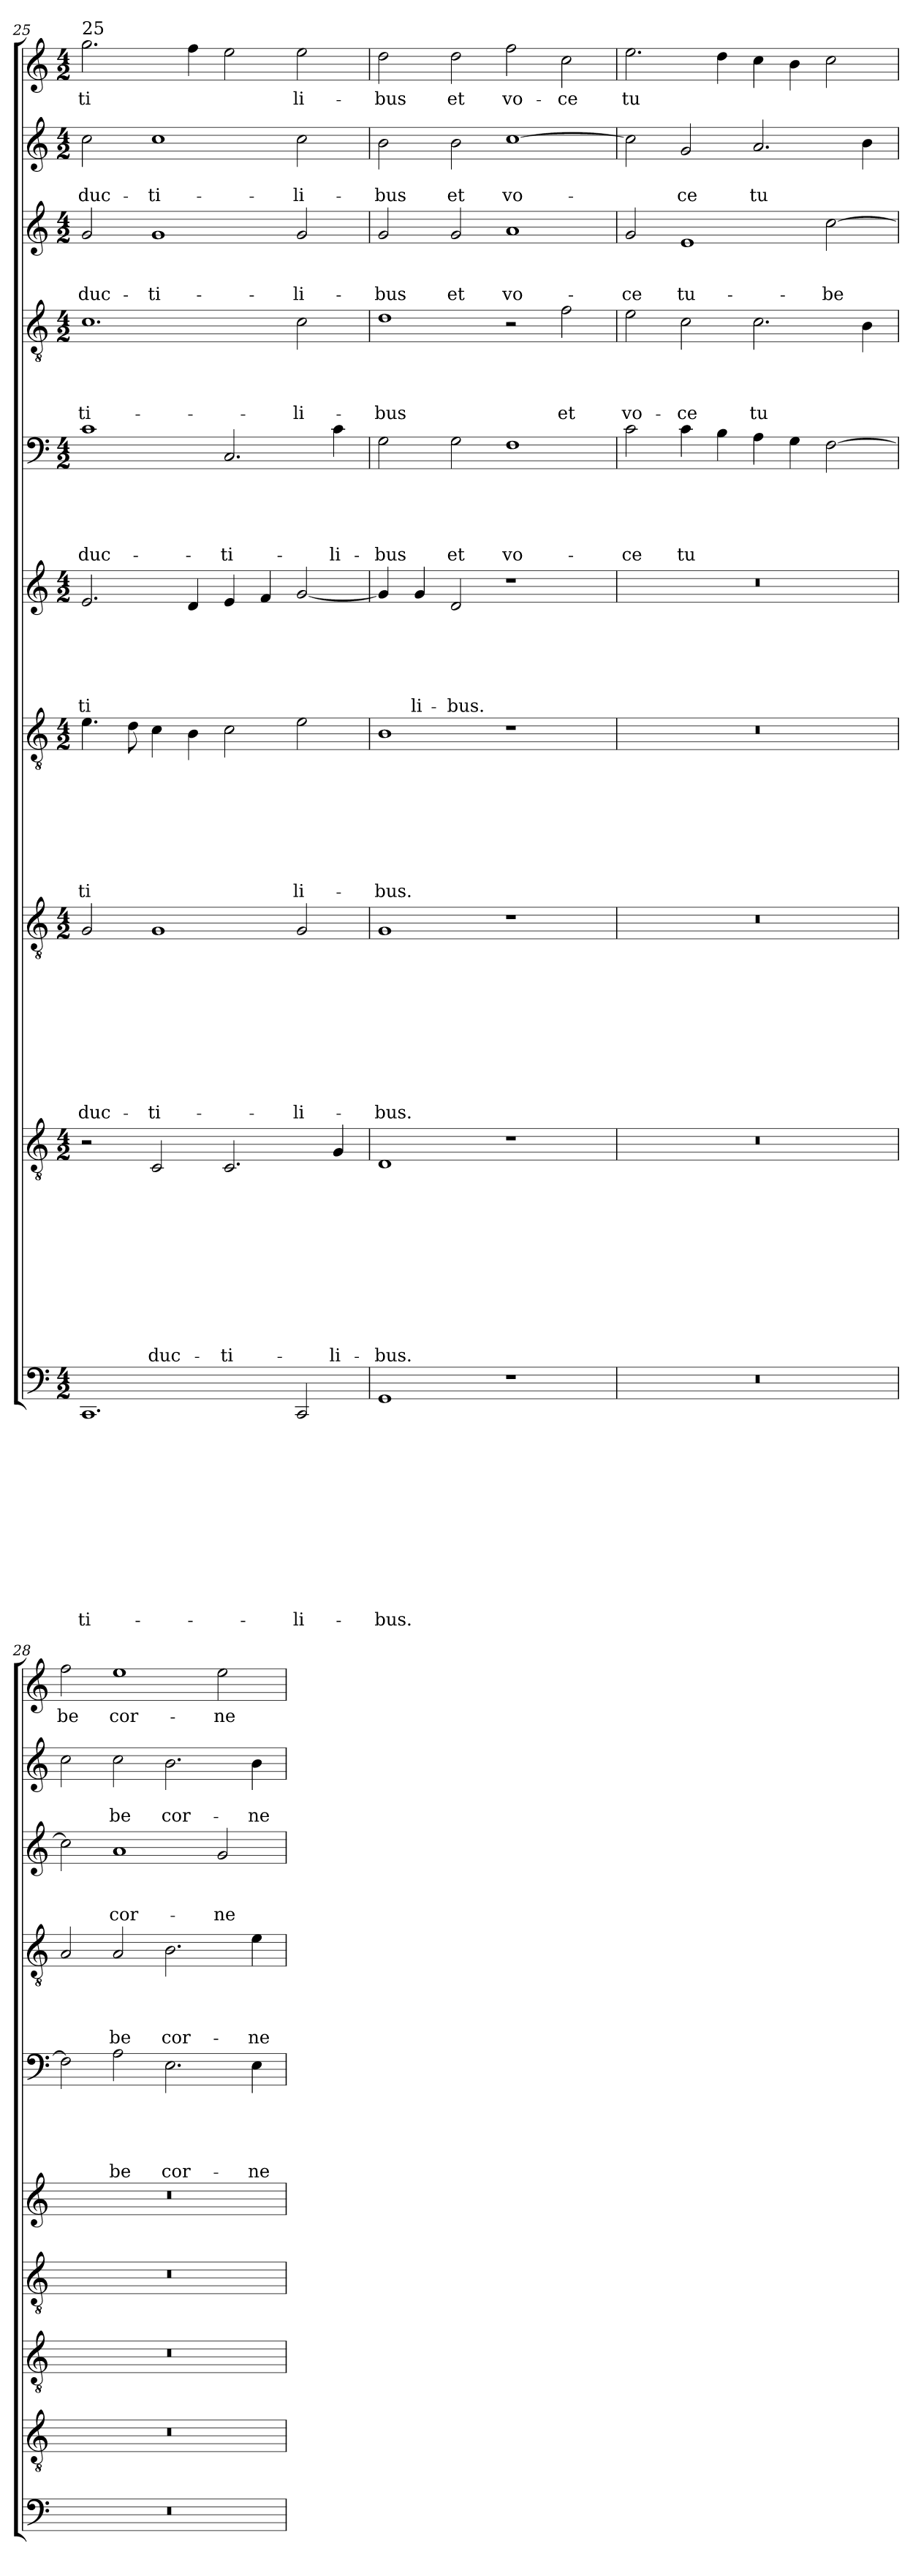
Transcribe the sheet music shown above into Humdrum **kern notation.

**kern	**text	**text	**text	**text	**text	**text	**text	**text	**text	**text	**text	**text	**kern	**text	**text	**text	**text	**text	**text	**text	**text	**text	**text	**text	**kern	**text	**text	**text	**text	**text	**text	**text	**text	**text	**text	**kern	**text	**text	**text	**text	**text	**text	**text	**text	**kern	**text	**text	**text	**text	**text	**text	**kern	**text	**text	**text	**text	**text	**kern	**text	**text	**text	**text	**kern	**text	**text	**text	**kern	**text	**text	**kern	**text
*part10	*part10	*part10	*part10	*part10	*part10	*part10	*part10	*part10	*part10	*part10	*part10	*part10	*part9	*part9	*part9	*part9	*part9	*part9	*part9	*part9	*part9	*part9	*part9	*part9	*part8	*part8	*part8	*part8	*part8	*part8	*part8	*part8	*part8	*part8	*part8	*part7	*part7	*part7	*part7	*part7	*part7	*part7	*part7	*part7	*part6	*part6	*part6	*part6	*part6	*part6	*part6	*part5	*part5	*part5	*part5	*part5	*part5	*part4	*part4	*part4	*part4	*part4	*part3	*part3	*part3	*part3	*part2	*part2	*part2	*part1	*part1
*staff10	*staff10	*staff10	*staff10	*staff10	*staff10	*staff10	*staff10	*staff10	*staff10	*staff10	*staff10	*staff10	*staff9	*staff9	*staff9	*staff9	*staff9	*staff9	*staff9	*staff9	*staff9	*staff9	*staff9	*staff9	*staff8	*staff8	*staff8	*staff8	*staff8	*staff8	*staff8	*staff8	*staff8	*staff8	*staff8	*staff7	*staff7	*staff7	*staff7	*staff7	*staff7	*staff7	*staff7	*staff7	*staff6	*staff6	*staff6	*staff6	*staff6	*staff6	*staff6	*staff5	*staff5	*staff5	*staff5	*staff5	*staff5	*staff4	*staff4	*staff4	*staff4	*staff4	*staff3	*staff3	*staff3	*staff3	*staff2	*staff2	*staff2	*staff1	*staff1
*clefF4	*	*	*	*	*	*	*	*	*	*	*	*	*clefGv2	*	*	*	*	*	*	*	*	*	*	*	*clefGv2	*	*	*	*	*	*	*	*	*	*	*clefGv2	*	*	*	*	*	*	*	*	*clefG2	*	*	*	*	*	*	*clefF4	*	*	*	*	*	*clefGv2	*	*	*	*	*clefG2	*	*	*	*clefG2	*	*	*clefG2	*
*k[]	*	*	*	*	*	*	*	*	*	*	*	*	*k[]	*	*	*	*	*	*	*	*	*	*	*	*k[]	*	*	*	*	*	*	*	*	*	*	*k[]	*	*	*	*	*	*	*	*	*k[]	*	*	*	*	*	*	*k[]	*	*	*	*	*	*k[]	*	*	*	*	*k[]	*	*	*	*k[]	*	*	*k[]	*
*C:	*	*	*	*	*	*	*	*	*	*	*	*	*C:	*	*	*	*	*	*	*	*	*	*	*	*C:	*	*	*	*	*	*	*	*	*	*	*C:	*	*	*	*	*	*	*	*	*C:	*	*	*	*	*	*	*C:	*	*	*	*	*	*C:	*	*	*	*	*C:	*	*	*	*C:	*	*	*C:	*
*M4/2	*	*	*	*	*	*	*	*	*	*	*	*	*M4/2	*	*	*	*	*	*	*	*	*	*	*	*M4/2	*	*	*	*	*	*	*	*	*	*	*M4/2	*	*	*	*	*	*	*	*	*M4/2	*	*	*	*	*	*	*M4/2	*	*	*	*	*	*M4/2	*	*	*	*	*M4/2	*	*	*	*M4/2	*	*	*M4/2	*
=25	=25	=25	=25	=25	=25	=25	=25	=25	=25	=25	=25	=25	=25	=25	=25	=25	=25	=25	=25	=25	=25	=25	=25	=25	=25	=25	=25	=25	=25	=25	=25	=25	=25	=25	=25	=25	=25	=25	=25	=25	=25	=25	=25	=25	=25	=25	=25	=25	=25	=25	=25	=25	=25	=25	=25	=25	=25	=25	=25	=25	=25	=25	=25	=25	=25	=25	=25	=25	=25	=25	=25
!	!	!	!	!	!	!	!	!	!	!	!	!	!	!	!	!	!	!	!	!	!	!	!	!	!	!	!	!	!	!	!	!	!	!	!	!	!	!	!	!	!	!	!	!	!	!	!	!	!	!	!	!	!	!	!	!	!	!	!	!	!	!	!	!	!	!	!	!	!	!LO:TX:a:t=25	!
!	!	!	!	!	!	!	!	!	!	!	!	!LO:LY:b	!	!	!	!	!	!	!	!	!	!	!	!	!	!	!	!	!	!	!	!	!	!	!LO:LY:b	!	!	!	!	!	!	!	!	!LO:LY:b	!	!	!	!	!	!	!LO:LY:b	!	!	!	!	!	!LO:LY:b	!	!	!	!	!LO:LY:b	!	!	!	!LO:LY:b	!	!	!LO:LY:b	!	!LO:LY:b
1.CC	.	.	.	.	.	.	.	.	.	.	.	-ti-	2r	.	.	.	.	.	.	.	.	.	.	.	2G/	.	.	.	.	.	.	.	.	.	duc-	4.e\	.	.	.	.	.	.	.	-ti	2.e/	.	.	.	.	.	-ti	1c	.	.	.	.	duc-	1.c	.	.	.	-ti-	2g/	.	.	duc-	2cc\	.	duc-	2.gg\	-ti
.	.	.	.	.	.	.	.	.	.	.	.	.	.	.	.	.	.	.	.	.	.	.	.	.	.	.	.	.	.	.	.	.	.	.	.	8d\	.	.	.	.	.	.	.	.	.	.	.	.	.	.	.	.	.	.	.	.	.	.	.	.	.	.	.	.	.	.	.	.	.	.	.
!	!	!	!	!	!	!	!	!	!	!	!	!	!	!	!	!	!	!	!	!	!	!	!	!LO:LY:b	!	!	!	!	!	!	!	!	!	!	!LO:LY:b	!	!	!	!	!	!	!	!	!LO:LY:b	!	!	!	!	!	!	!	!	!	!	!	!	!	!	!	!	!	!	!	!	!	!LO:LY:b	!	!	!LO:LY:b	!	!
.	.	.	.	.	.	.	.	.	.	.	.	.	2C/	.	.	.	.	.	.	.	.	.	.	duc-	1G	.	.	.	.	.	.	.	.	.	-ti-	4c\	.	.	.	.	.	.	.	­	.	.	.	.	.	.	.	.	.	.	.	.	.	.	.	.	.	.	1g	.	.	-ti-	1cc	.	-ti-	.	.
!	!	!	!	!	!	!	!	!	!	!	!	!	!	!	!	!	!	!	!	!	!	!	!	!	!	!	!	!	!	!	!	!	!	!	!	!	!	!	!	!	!	!	!	!	!	!	!	!	!	!	!LO:LY:b	!	!	!	!	!	!	!	!	!	!	!	!	!	!	!	!	!	!	!	!LO:LY:b
.	.	.	.	.	.	.	.	.	.	.	.	.	.	.	.	.	.	.	.	.	.	.	.	.	.	.	.	.	.	.	.	.	.	.	.	4B\	.	.	.	.	.	.	.	.	4d/	.	.	.	.	.	­	.	.	.	.	.	.	.	.	.	.	.	.	.	.	.	.	.	.	4ff\	­
!	!	!	!	!	!	!	!	!	!	!	!	!	!	!	!	!	!	!	!	!	!	!	!	!LO:LY:b	!	!	!	!	!	!	!	!	!	!	!	!	!	!	!	!	!	!	!	!LO:LY:b	!	!	!	!	!	!	!	!	!	!	!	!	!LO:LY:b	!	!	!	!	!	!	!	!	!	!	!	!	!	!LO:LY:b
.	.	.	.	.	.	.	.	.	.	.	.	.	2.C/	.	.	.	.	.	.	.	.	.	.	-ti-	.	.	.	.	.	.	.	.	.	.	.	2c\	.	.	.	.	.	.	.	­	4e/	.	.	.	.	.	.	2.C/	.	.	.	.	-ti-	.	.	.	.	.	.	.	.	.	.	.	.	2ee\	­
.	.	.	.	.	.	.	.	.	.	.	.	.	.	.	.	.	.	.	.	.	.	.	.	.	.	.	.	.	.	.	.	.	.	.	.	.	.	.	.	.	.	.	.	.	4f/	.	.	.	.	.	.	.	.	.	.	.	.	.	.	.	.	.	.	.	.	.	.	.	.	.	.
!	!	!	!	!	!	!	!	!	!	!	!	!LO:LY:b	!	!	!	!	!	!	!	!	!	!	!	!	!	!	!	!	!	!	!	!	!	!	!LO:LY:b	!	!	!	!	!	!	!	!	!LO:LY:b	!	!	!	!	!	!	!LO:LY:b	!	!	!	!	!	!	!	!	!	!	!LO:LY:b	!	!	!	!LO:LY:b	!	!	!LO:LY:b	!	!LO:LY:b
2CC/	.	.	.	.	.	.	.	.	.	.	.	-li-	.	.	.	.	.	.	.	.	.	.	.	.	2G/	.	.	.	.	.	.	.	.	.	-li-	2e\	.	.	.	.	.	.	.	li-	[2g/	.	.	.	.	.	­	.	.	.	.	.	.	2c\	.	.	.	-li-	2g/	.	.	-li-	2cc\	.	-li-	2ee\	li-
!	!	!	!	!	!	!	!	!	!	!	!	!	!	!	!	!	!	!	!	!	!	!	!	!LO:LY:b	!	!	!	!	!	!	!	!	!	!	!	!	!	!	!	!	!	!	!	!	!	!	!	!	!	!	!	!	!	!	!	!	!LO:LY:b	!	!	!	!	!	!	!	!	!	!	!	!	!	!
.	.	.	.	.	.	.	.	.	.	.	.	.	4G/	.	.	.	.	.	.	.	.	.	.	-li-	.	.	.	.	.	.	.	.	.	.	.	.	.	.	.	.	.	.	.	.	.	.	.	.	.	.	.	4c\	.	.	.	.	-li-	.	.	.	.	.	.	.	.	.	.	.	.	.	.
=26	=26	=26	=26	=26	=26	=26	=26	=26	=26	=26	=26	=26	=26	=26	=26	=26	=26	=26	=26	=26	=26	=26	=26	=26	=26	=26	=26	=26	=26	=26	=26	=26	=26	=26	=26	=26	=26	=26	=26	=26	=26	=26	=26	=26	=26	=26	=26	=26	=26	=26	=26	=26	=26	=26	=26	=26	=26	=26	=26	=26	=26	=26	=26	=26	=26	=26	=26	=26	=26	=26	=26
!	!	!	!	!	!	!	!	!	!	!	!	!LO:LY:b	!	!	!	!	!	!	!	!	!	!	!	!LO:LY:b	!	!	!	!	!	!	!	!	!	!	!LO:LY:b	!	!	!	!	!	!	!	!	!LO:LY:b	!	!	!	!	!	!	!	!	!	!	!	!	!LO:LY:b	!	!	!	!	!LO:LY:b	!	!	!	!LO:LY:b	!	!	!LO:LY:b	!	!LO:LY:b
1GG	.	.	.	.	.	.	.	.	.	.	.	-bus.	1D	.	.	.	.	.	.	.	.	.	.	-bus.	1G	.	.	.	.	.	.	.	.	.	-bus.	1B	.	.	.	.	.	.	.	-bus.	4g/]	.	.	.	.	.	.	2G\	.	.	.	.	-bus	1d	.	.	.	-bus	2g/	.	.	-bus	2b\	.	-bus	2dd\	-bus
!	!	!	!	!	!	!	!	!	!	!	!	!	!	!	!	!	!	!	!	!	!	!	!	!	!	!	!	!	!	!	!	!	!	!	!	!	!	!	!	!	!	!	!	!	!	!	!	!	!	!	!LO:LY:b	!	!	!	!	!	!	!	!	!	!	!	!	!	!	!	!	!	!	!	!
.	.	.	.	.	.	.	.	.	.	.	.	.	.	.	.	.	.	.	.	.	.	.	.	.	.	.	.	.	.	.	.	.	.	.	.	.	.	.	.	.	.	.	.	.	4g/	.	.	.	.	.	li-	.	.	.	.	.	.	.	.	.	.	.	.	.	.	.	.	.	.	.	.
!	!	!	!	!	!	!	!	!	!	!	!	!	!	!	!	!	!	!	!	!	!	!	!	!	!	!	!	!	!	!	!	!	!	!	!	!	!	!	!	!	!	!	!	!	!	!	!	!	!	!	!LO:LY:b	!	!	!	!	!	!LO:LY:b	!	!	!	!	!	!	!	!	!LO:LY:b	!	!	!LO:LY:b	!	!LO:LY:b
.	.	.	.	.	.	.	.	.	.	.	.	.	.	.	.	.	.	.	.	.	.	.	.	.	.	.	.	.	.	.	.	.	.	.	.	.	.	.	.	.	.	.	.	.	2d/	.	.	.	.	.	-bus.	2G\	.	.	.	.	et	.	.	.	.	.	2g/	.	.	et	2b\	.	et	2dd\	et
!	!	!	!	!	!	!	!	!	!	!	!	!	!	!	!	!	!	!	!	!	!	!	!	!	!	!	!	!	!	!	!	!	!	!	!	!	!	!	!	!	!	!	!	!	!	!	!	!	!	!	!	!	!	!	!	!	!LO:LY:b	!	!	!	!	!	!	!	!	!LO:LY:b	!	!	!LO:LY:b	!	!LO:LY:b
1r	.	.	.	.	.	.	.	.	.	.	.	.	1r	.	.	.	.	.	.	.	.	.	.	.	1r	.	.	.	.	.	.	.	.	.	.	1r	.	.	.	.	.	.	.	.	1r	.	.	.	.	.	.	1F	.	.	.	.	vo-	2r	.	.	.	.	1a	.	.	vo-	[1cc	.	vo-	2ff\	vo-
!	!	!	!	!	!	!	!	!	!	!	!	!	!	!	!	!	!	!	!	!	!	!	!	!	!	!	!	!	!	!	!	!	!	!	!	!	!	!	!	!	!	!	!	!	!	!	!	!	!	!	!	!	!	!	!	!	!	!	!	!	!	!LO:LY:b	!	!	!	!	!	!	!	!	!LO:LY:b
.	.	.	.	.	.	.	.	.	.	.	.	.	.	.	.	.	.	.	.	.	.	.	.	.	.	.	.	.	.	.	.	.	.	.	.	.	.	.	.	.	.	.	.	.	.	.	.	.	.	.	.	.	.	.	.	.	.	2f\	.	.	.	et	.	.	.	.	.	.	.	2cc\	-ce
!!LO:PB:g=z
=27	=27	=27	=27	=27	=27	=27	=27	=27	=27	=27	=27	=27	=27	=27	=27	=27	=27	=27	=27	=27	=27	=27	=27	=27	=27	=27	=27	=27	=27	=27	=27	=27	=27	=27	=27	=27	=27	=27	=27	=27	=27	=27	=27	=27	=27	=27	=27	=27	=27	=27	=27	=27	=27	=27	=27	=27	=27	=27	=27	=27	=27	=27	=27	=27	=27	=27	=27	=27	=27	=27	=27
!	!	!	!	!	!	!	!	!	!	!	!	!	!	!	!	!	!	!	!	!	!	!	!	!	!	!	!	!	!	!	!	!	!	!	!	!	!	!	!	!	!	!	!	!	!	!	!	!	!	!	!	!	!	!	!	!	!LO:LY:b	!	!	!	!	!LO:LY:b	!	!	!	!LO:LY:b	!	!	!LO:LY:b	!	!LO:LY:b
0r	.	.	.	.	.	.	.	.	.	.	.	.	0r	.	.	.	.	.	.	.	.	.	.	.	0r	.	.	.	.	.	.	.	.	.	.	0r	.	.	.	.	.	.	.	.	0r	.	.	.	.	.	.	2c\	.	.	.	.	-­ce	2e\	.	.	.	vo-	2g/	.	.	-­ce	2cc\]	.	-­	2.ee\	tu
!	!	!	!	!	!	!	!	!	!	!	!	!	!	!	!	!	!	!	!	!	!	!	!	!	!	!	!	!	!	!	!	!	!	!	!	!	!	!	!	!	!	!	!	!	!	!	!	!	!	!	!	!	!	!	!	!	!LO:LY:b	!	!	!	!	!LO:LY:b	!	!	!	!LO:LY:b	!	!	!LO:LY:b	!	!
.	.	.	.	.	.	.	.	.	.	.	.	.	.	.	.	.	.	.	.	.	.	.	.	.	.	.	.	.	.	.	.	.	.	.	.	.	.	.	.	.	.	.	.	.	.	.	.	.	.	.	.	4c\	.	.	.	.	tu	2c\	.	.	.	-ce	1e	.	.	tu-	2g/	.	ce	.	.
!	!	!	!	!	!	!	!	!	!	!	!	!	!	!	!	!	!	!	!	!	!	!	!	!	!	!	!	!	!	!	!	!	!	!	!	!	!	!	!	!	!	!	!	!	!	!	!	!	!	!	!	!	!	!	!	!	!	!	!	!	!	!	!	!	!	!	!	!	!	!	!LO:LY:b
.	.	.	.	.	.	.	.	.	.	.	.	.	.	.	.	.	.	.	.	.	.	.	.	.	.	.	.	.	.	.	.	.	.	.	.	.	.	.	.	.	.	.	.	.	.	.	.	.	.	.	.	4B\	.	.	.	.	.	.	.	.	.	.	.	.	.	.	.	.	.	4dd\	­
!	!	!	!	!	!	!	!	!	!	!	!	!	!	!	!	!	!	!	!	!	!	!	!	!	!	!	!	!	!	!	!	!	!	!	!	!	!	!	!	!	!	!	!	!	!	!	!	!	!	!	!	!	!	!	!	!	!LO:LY:b	!	!	!	!	!LO:LY:b	!	!	!	!	!	!	!LO:LY:b	!	!
.	.	.	.	.	.	.	.	.	.	.	.	.	.	.	.	.	.	.	.	.	.	.	.	.	.	.	.	.	.	.	.	.	.	.	.	.	.	.	.	.	.	.	.	.	.	.	.	.	.	.	.	4A\	.	.	.	.	­	2.c\	.	.	.	tu	.	.	.	.	2.a/	.	tu	4cc\	.
!	!	!	!	!	!	!	!	!	!	!	!	!	!	!	!	!	!	!	!	!	!	!	!	!	!	!	!	!	!	!	!	!	!	!	!	!	!	!	!	!	!	!	!	!	!	!	!	!	!	!	!	!	!	!	!	!	!	!	!	!	!	!	!	!	!	!	!	!	!	!	!LO:LY:b
.	.	.	.	.	.	.	.	.	.	.	.	.	.	.	.	.	.	.	.	.	.	.	.	.	.	.	.	.	.	.	.	.	.	.	.	.	.	.	.	.	.	.	.	.	.	.	.	.	.	.	.	4G\	.	.	.	.	.	.	.	.	.	.	.	.	.	.	.	.	.	4b\	­
!	!	!	!	!	!	!	!	!	!	!	!	!	!	!	!	!	!	!	!	!	!	!	!	!	!	!	!	!	!	!	!	!	!	!	!	!	!	!	!	!	!	!	!	!	!	!	!	!	!	!	!	!	!	!	!	!	!LO:LY:b	!	!	!	!	!	!	!	!	!LO:LY:b	!	!	!	!	!
.	.	.	.	.	.	.	.	.	.	.	.	.	.	.	.	.	.	.	.	.	.	.	.	.	.	.	.	.	.	.	.	.	.	.	.	.	.	.	.	.	.	.	.	.	.	.	.	.	.	.	.	[2F\	.	.	.	.	­	.	.	.	.	.	[2cc\	.	.	-be	.	.	.	2cc\	.
!	!	!	!	!	!	!	!	!	!	!	!	!	!	!	!	!	!	!	!	!	!	!	!	!	!	!	!	!	!	!	!	!	!	!	!	!	!	!	!	!	!	!	!	!	!	!	!	!	!	!	!	!	!	!	!	!	!	!	!	!	!	!LO:LY:b	!	!	!	!	!	!	!LO:LY:b	!	!
.	.	.	.	.	.	.	.	.	.	.	.	.	.	.	.	.	.	.	.	.	.	.	.	.	.	.	.	.	.	.	.	.	.	.	.	.	.	.	.	.	.	.	.	.	.	.	.	.	.	.	.	.	.	.	.	.	.	4B\	.	.	.	­	.	.	.	.	4b\	.	­	.	.
=28	=28	=28	=28	=28	=28	=28	=28	=28	=28	=28	=28	=28	=28	=28	=28	=28	=28	=28	=28	=28	=28	=28	=28	=28	=28	=28	=28	=28	=28	=28	=28	=28	=28	=28	=28	=28	=28	=28	=28	=28	=28	=28	=28	=28	=28	=28	=28	=28	=28	=28	=28	=28	=28	=28	=28	=28	=28	=28	=28	=28	=28	=28	=28	=28	=28	=28	=28	=28	=28	=28	=28
!	!	!	!	!	!	!	!	!	!	!	!	!	!	!	!	!	!	!	!	!	!	!	!	!	!	!	!	!	!	!	!	!	!	!	!	!	!	!	!	!	!	!	!	!	!	!	!	!	!	!	!	!	!	!	!	!	!LO:LY:b	!	!	!	!	!LO:LY:b	!	!	!	!	!	!	!LO:LY:b	!	!LO:LY:b
0r	.	.	.	.	.	.	.	.	.	.	.	.	0r	.	.	.	.	.	.	.	.	.	.	.	0r	.	.	.	.	.	.	.	.	.	.	0r	.	.	.	.	.	.	.	.	0r	.	.	.	.	.	.	2F\]	.	.	.	.	­	2A/	.	.	.	­	2cc\]	.	.	.	2cc\	.	­	2ff\	be
!	!	!	!	!	!	!	!	!	!	!	!	!	!	!	!	!	!	!	!	!	!	!	!	!	!	!	!	!	!	!	!	!	!	!	!	!	!	!	!	!	!	!	!	!	!	!	!	!	!	!	!	!	!	!	!	!	!LO:LY:b	!	!	!	!	!LO:LY:b	!	!	!	!LO:LY:b	!	!	!LO:LY:b	!	!LO:LY:b
.	.	.	.	.	.	.	.	.	.	.	.	.	.	.	.	.	.	.	.	.	.	.	.	.	.	.	.	.	.	.	.	.	.	.	.	.	.	.	.	.	.	.	.	.	.	.	.	.	.	.	.	2A\	.	.	.	.	be	2A/	.	.	.	be	1a	.	.	cor-	2cc\	.	be	1ee	cor-
!	!	!	!	!	!	!	!	!	!	!	!	!	!	!	!	!	!	!	!	!	!	!	!	!	!	!	!	!	!	!	!	!	!	!	!	!	!	!	!	!	!	!	!	!	!	!	!	!	!	!	!	!	!	!	!	!	!LO:LY:b	!	!	!	!	!LO:LY:b	!	!	!	!	!	!	!LO:LY:b	!	!
.	.	.	.	.	.	.	.	.	.	.	.	.	.	.	.	.	.	.	.	.	.	.	.	.	.	.	.	.	.	.	.	.	.	.	.	.	.	.	.	.	.	.	.	.	.	.	.	.	.	.	.	2.E\	.	.	.	.	cor-	2.B\	.	.	.	cor-	.	.	.	.	2.b\	.	cor-	.	.
!	!	!	!	!	!	!	!	!	!	!	!	!	!	!	!	!	!	!	!	!	!	!	!	!	!	!	!	!	!	!	!	!	!	!	!	!	!	!	!	!	!	!	!	!	!	!	!	!	!	!	!	!	!	!	!	!	!	!	!	!	!	!	!	!	!	!LO:LY:b	!	!	!	!	!LO:LY:b
.	.	.	.	.	.	.	.	.	.	.	.	.	.	.	.	.	.	.	.	.	.	.	.	.	.	.	.	.	.	.	.	.	.	.	.	.	.	.	.	.	.	.	.	.	.	.	.	.	.	.	.	.	.	.	.	.	.	.	.	.	.	.	2g/	.	.	-ne-	.	.	.	2ee\	-ne-
!	!	!	!	!	!	!	!	!	!	!	!	!	!	!	!	!	!	!	!	!	!	!	!	!	!	!	!	!	!	!	!	!	!	!	!	!	!	!	!	!	!	!	!	!	!	!	!	!	!	!	!	!	!	!	!	!	!LO:LY:b	!	!	!	!	!LO:LY:b	!	!	!	!	!	!	!LO:LY:b	!	!
.	.	.	.	.	.	.	.	.	.	.	.	.	.	.	.	.	.	.	.	.	.	.	.	.	.	.	.	.	.	.	.	.	.	.	.	.	.	.	.	.	.	.	.	.	.	.	.	.	.	.	.	4E\	.	.	.	.	-ne-	4e\	.	.	.	-ne-	.	.	.	.	4b\	.	-ne-	.	.
=	=	=	=	=	=	=	=	=	=	=	=	=	=	=	=	=	=	=	=	=	=	=	=	=	=	=	=	=	=	=	=	=	=	=	=	=	=	=	=	=	=	=	=	=	=	=	=	=	=	=	=	=	=	=	=	=	=	=	=	=	=	=	=	=	=	=	=	=	=	=	=
*-	*-	*-	*-	*-	*-	*-	*-	*-	*-	*-	*-	*-	*-	*-	*-	*-	*-	*-	*-	*-	*-	*-	*-	*-	*-	*-	*-	*-	*-	*-	*-	*-	*-	*-	*-	*-	*-	*-	*-	*-	*-	*-	*-	*-	*-	*-	*-	*-	*-	*-	*-	*-	*-	*-	*-	*-	*-	*-	*-	*-	*-	*-	*-	*-	*-	*-	*-	*-	*-	*-	*-
